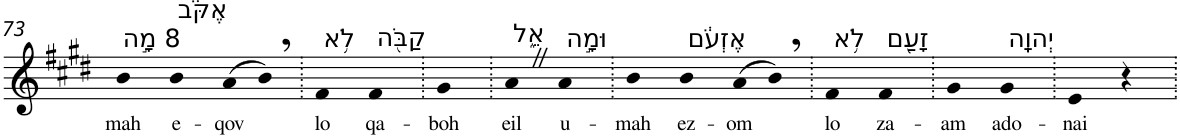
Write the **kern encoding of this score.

**kern	**text
*part1	*part1
*staff1	*staff1
*I"Piano	*
*I'Pno	*
!!LO:PB:g=z
*clefG2	*
*k[f#c#g#d#]	*
*E:	*
=73	=73
!LO:TX:a:t=8 מָ֣ה	!
!	!LO:LY:b
4b	mah
!LO:TX:a:t=אֶקֹּ֔ב	!
!	!LO:LY:b
4b	e-
!	!LO:LY:b
(>8a	-qov
8b,)	.
=74.	=74.
!LO:TX:a:t=לֹ֥א	!
!	!LO:LY:b
4f#	lo
!LO:TX:a:t=קַבֹּ֖ה	!
!	!LO:LY:b
4f#	qa-
=75.	=75.
!	!LO:LY:b
4g#	-boh
=76.	=76.
!LO:TX:a:t=אֵ֑ל	!
!	!LO:LY:b
4aZ	eil
!LO:TX:a:t=וּמָ֣ה	!
!	!LO:LY:b
4a	u-
=77.	=77.
!	!LO:LY:b
4b	-mah
!LO:TX:a:t=אֶזְעֹ֔ם	!
!	!LO:LY:b
4b	ez-
!	!LO:LY:b
(>8a	-om
8b,)	.
=78.	=78.
!LO:TX:a:t=לֹ֥א	!
!	!LO:LY:b
4f#	lo
!LO:TX:a:t=זָעַ֖ם	!
!	!LO:LY:b
4f#	za-
=79.	=79.
!	!LO:LY:b
4g#	-am
!LO:TX:a:t=יְהוָֽה	!
!	!LO:LY:b
4g#	ado-
=80.	=80.
!	!LO:LY:b
4e	-nai
4r	.
=.	=.
*-	*-
